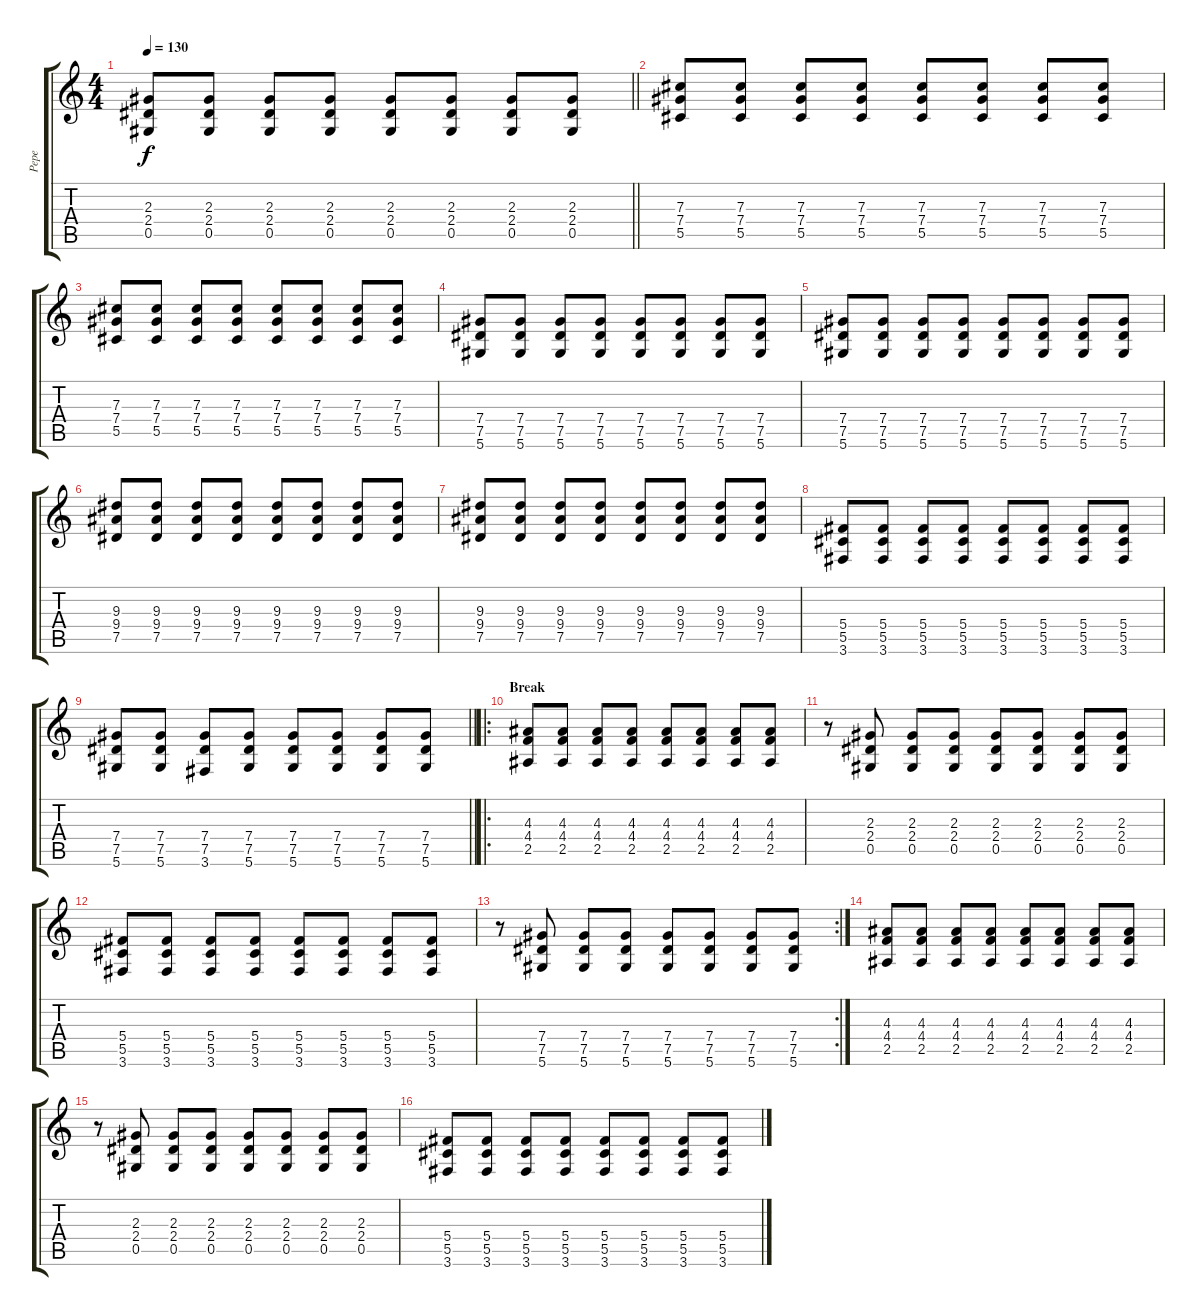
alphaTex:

\track ("Pepe" "Pepe") {instrument distortionguitar}
\staff {score tabs}
\tuning (Eb4 Bb3 Gb3 Db3 Ab2 Eb2) {hide}
\ts (4 4)
\tempo 130
\clef g2
\barLineRight lightlight
\ks c
(2.3 2.4 0.5).8{dy f} (2.3 2.4 0.5).8 (2.3 2.4 0.5).8 (2.3 2.4 0.5).8 (2.3 2.4 0.5).8 (2.3 2.4 0.5).8 (2.3 2.4 0.5).8 (2.3 2.4 0.5).8 |
(7.3 7.4 5.5).8 (7.3 7.4 5.5).8 (7.3 7.4 5.5).8 (7.3 7.4 5.5).8 (7.3 7.4 5.5).8 (7.3 7.4 5.5).8 (7.3 7.4 5.5).8 (7.3 7.4 5.5).8 |
(7.3 7.4 5.5).8 (7.3 7.4 5.5).8 (7.3 7.4 5.5).8 (7.3 7.4 5.5).8 (7.3 7.4 5.5).8 (7.3 7.4 5.5).8 (7.3 7.4 5.5).8 (7.3 7.4 5.5).8 |
(7.4 7.5 5.6).8 (7.4 7.5 5.6).8 (7.4 7.5 5.6).8 (7.4 7.5 5.6).8 (7.4 7.5 5.6).8 (7.4 7.5 5.6).8 (7.4 7.5 5.6).8 (7.4 7.5 5.6).8 |
(7.4 7.5 5.6).8 (7.4 7.5 5.6).8 (7.4 7.5 5.6).8 (7.4 7.5 5.6).8 (7.4 7.5 5.6).8 (7.4 7.5 5.6).8 (7.4 7.5 5.6).8 (7.4 7.5 5.6).8 |
(9.3 9.4 7.5).8 (9.3 9.4 7.5).8 (9.3 9.4 7.5).8 (9.3 9.4 7.5).8 (9.3 9.4 7.5).8 (9.3 9.4 7.5).8 (9.3 9.4 7.5).8 (9.3 9.4 7.5).8 |
(9.3 9.4 7.5).8 (9.3 9.4 7.5).8 (9.3 9.4 7.5).8 (9.3 9.4 7.5).8 (9.3 9.4 7.5).8 (9.3 9.4 7.5).8 (9.3 9.4 7.5).8 (9.3 9.4 7.5).8 |
(5.4 5.5 3.6).8 (5.4 5.5 3.6).8 (5.4 5.5 3.6).8 (5.4 5.5 3.6).8 (5.4 5.5 3.6).8 (5.4 5.5 3.6).8 (5.4 5.5 3.6).8 (5.4 5.5 3.6).8 |
\barLineRight lightlight
(7.4 7.5 5.6).8 (7.4 7.5 5.6).8 (7.4 7.5 3.6).8 (7.4 7.5 5.6).8 (7.4 7.5 5.6).8 (7.4 7.5 5.6).8 (7.4 7.5 5.6).8 (7.4 7.5 5.6).8 |
\ro
\section ("" "Break")
(4.3 4.4 2.5).8 (4.3 4.4 2.5).8 (4.3 4.4 2.5).8 (4.3 4.4 2.5).8 (4.3 4.4 2.5).8 (4.3 4.4 2.5).8 (4.3 4.4 2.5).8 (4.3 4.4 2.5).8 |
r.8 (2.3 2.4 0.5).8 (2.3 2.4 0.5).8 (2.3 2.4 0.5).8 (2.3 2.4 0.5).8 (2.3 2.4 0.5).8 (2.3 2.4 0.5).8 (2.3 2.4 0.5).8 |
(5.4 5.5 3.6).8 (5.4 5.5 3.6).8 (5.4 5.5 3.6).8 (5.4 5.5 3.6).8 (5.4 5.5 3.6).8 (5.4 5.5 3.6).8 (5.4 5.5 3.6).8 (5.4 5.5 3.6).8 |
\rc 2
r.8 (7.4 7.5 5.6).8 (7.4 7.5 5.6).8 (7.4 7.5 5.6).8 (7.4 7.5 5.6).8 (7.4 7.5 5.6).8 (7.4 7.5 5.6).8 (7.4 7.5 5.6).8 |
(4.3 4.4 2.5).8 (4.3 4.4 2.5).8 (4.3 4.4 2.5).8 (4.3 4.4 2.5).8 (4.3 4.4 2.5).8 (4.3 4.4 2.5).8 (4.3 4.4 2.5).8 (4.3 4.4 2.5).8 |
r.8 (2.3 2.4 0.5).8 (2.3 2.4 0.5).8 (2.3 2.4 0.5).8 (2.3 2.4 0.5).8 (2.3 2.4 0.5).8 (2.3 2.4 0.5).8 (2.3 2.4 0.5).8 |
(5.4 5.5 3.6).8 (5.4 5.5 3.6).8 (5.4 5.5 3.6).8 (5.4 5.5 3.6).8 (5.4 5.5 3.6).8 (5.4 5.5 3.6).8 (5.4 5.5 3.6).8 (5.4 5.5 3.6).8
